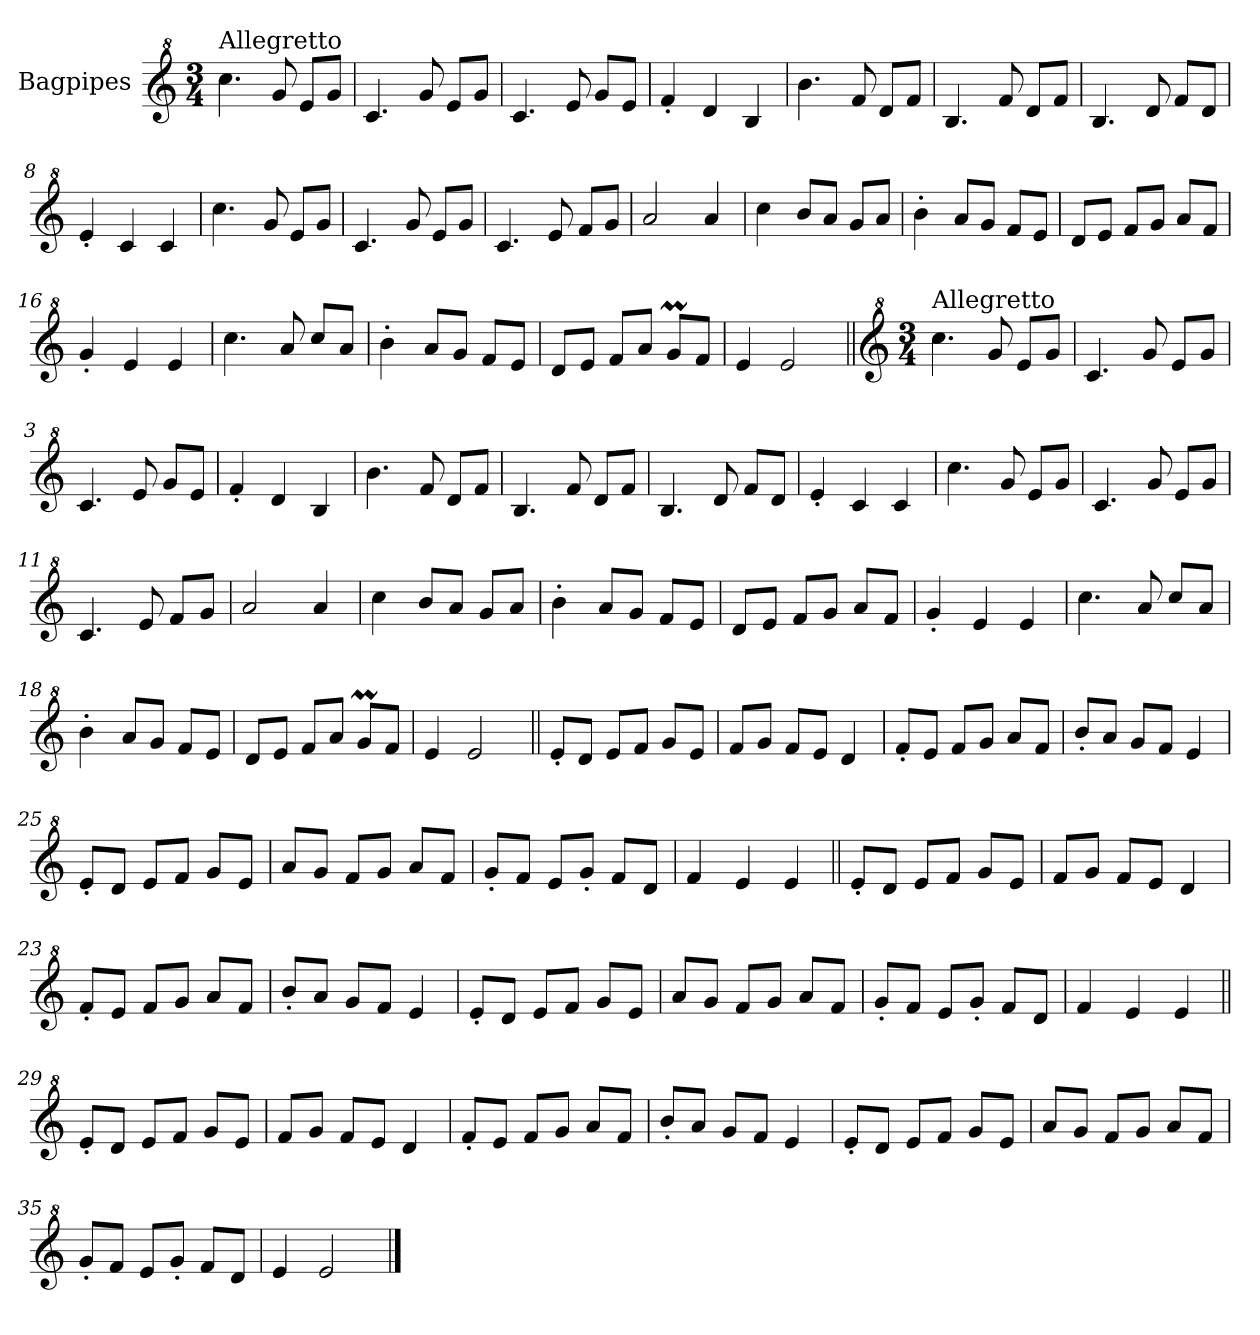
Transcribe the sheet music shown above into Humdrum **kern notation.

**kern
*part1
*staff1
*I"Bagpipes
*I'Bag
*clefG^2
*k[]
*M3/4
=1||
!LO:TX:a:t=Allegretto
4.ccc\
8gg/
8ee/L
8gg/J
=2
4.cc/
8gg/
8ee/L
8gg/J
=3
4.cc/
8ee/
8gg/L
8ee/J
=4
4ff'/
4dd/
4b/
=5
4.bb\
8ff/
8dd/L
8ff/J
=6
4.b/
8ff/
8dd/L
8ff/J
=7
4.b/
8dd/
8ff/L
8dd/J
=8
4ee'/
4cc/
4cc/
=9
4.ccc\
8gg/
8ee/L
8gg/J
=10
4.cc/
8gg/
8ee/L
8gg/J
=11
4.cc/
8ee/
8ff/L
8gg/J
=12
2aa/
4aa/
=13
4ccc\
8bb/L
8aa/J
8gg/L
8aa/J
=14
4bb'\
8aa/L
8gg/J
8ff/L
8ee/J
=15
8dd/L
8ee/J
8ff/L
8gg/J
8aa/L
8ff/J
=16
4gg'/
4ee/
4ee/
=17
4.ccc\
8aa/
8ccc/L
8aa/J
=18
4bb'\
8aa/L
8gg/J
8ff/L
8ee/J
=19
8dd/L
8ee/J
8ff/L
8aa/J
8ggM/L
8ff/J
=20
4ee/
2ee/
=1a||
*clefG^2
*k[]
*M3/4
!LO:TX:a:t=Allegretto
4.ccc\
8gg/
8ee/L
8gg/J
=2a
4.cc/
8gg/
8ee/L
8gg/J
=3a
4.cc/
8ee/
8gg/L
8ee/J
=4a
4ff'/
4dd/
4b/
=5a
4.bb\
8ff/
8dd/L
8ff/J
=6a
4.b/
8ff/
8dd/L
8ff/J
=7a
4.b/
8dd/
8ff/L
8dd/J
=8a
4ee'/
4cc/
4cc/
=9a
4.ccc\
8gg/
8ee/L
8gg/J
=10a
4.cc/
8gg/
8ee/L
8gg/J
=11a
4.cc/
8ee/
8ff/L
8gg/J
=12a
2aa/
4aa/
=13a
4ccc\
8bb/L
8aa/J
8gg/L
8aa/J
=14a
4bb'\
8aa/L
8gg/J
8ff/L
8ee/J
=15a
8dd/L
8ee/J
8ff/L
8gg/J
8aa/L
8ff/J
=16a
4gg'/
4ee/
4ee/
=17a
4.ccc\
8aa/
8ccc/L
8aa/J
=18a
4bb'\
8aa/L
8gg/J
8ff/L
8ee/J
=19a
8dd/L
8ee/J
8ff/L
8aa/J
8ggM/L
8ff/J
=20a
4ee/
2ee/
=21||
8ee'/L
8dd/J
8ee/L
8ff/J
8gg/L
8ee/J
=22
8ff/L
8gg/J
8ff/L
8ee/J
4dd/
=23
8ff'/L
8ee/J
8ff/L
8gg/J
8aa/L
8ff/J
=24
8bb'/L
8aa/J
8gg/L
8ff/J
4ee/
=25
8ee'/L
8dd/J
8ee/L
8ff/J
8gg/L
8ee/J
=26
8aa/L
8gg/J
8ff/L
8gg/J
8aa/L
8ff/J
=27
8gg'/L
8ff/J
8ee/L
8gg'/J
8ff/L
8dd/J
=28
4ff/
4ee/
4ee/
=21a||
8ee'/L
8dd/J
8ee/L
8ff/J
8gg/L
8ee/J
=22a
8ff/L
8gg/J
8ff/L
8ee/J
4dd/
=23a
8ff'/L
8ee/J
8ff/L
8gg/J
8aa/L
8ff/J
=24a
8bb'/L
8aa/J
8gg/L
8ff/J
4ee/
=25a
8ee'/L
8dd/J
8ee/L
8ff/J
8gg/L
8ee/J
=26a
8aa/L
8gg/J
8ff/L
8gg/J
8aa/L
8ff/J
=27a
8gg'/L
8ff/J
8ee/L
8gg'/J
8ff/L
8dd/J
=28a
4ff/
4ee/
4ee/
=29||
8ee'/L
8dd/J
8ee/L
8ff/J
8gg/L
8ee/J
=30
8ff/L
8gg/J
8ff/L
8ee/J
4dd/
=31
8ff'/L
8ee/J
8ff/L
8gg/J
8aa/L
8ff/J
=32
8bb'/L
8aa/J
8gg/L
8ff/J
4ee/
=33
8ee'/L
8dd/J
8ee/L
8ff/J
8gg/L
8ee/J
=34
8aa/L
8gg/J
8ff/L
8gg/J
8aa/L
8ff/J
=35
8gg'/L
8ff/J
8ee/L
8gg'/J
8ff/L
8dd/J
=36
4ee/
2ee/
==
*-
